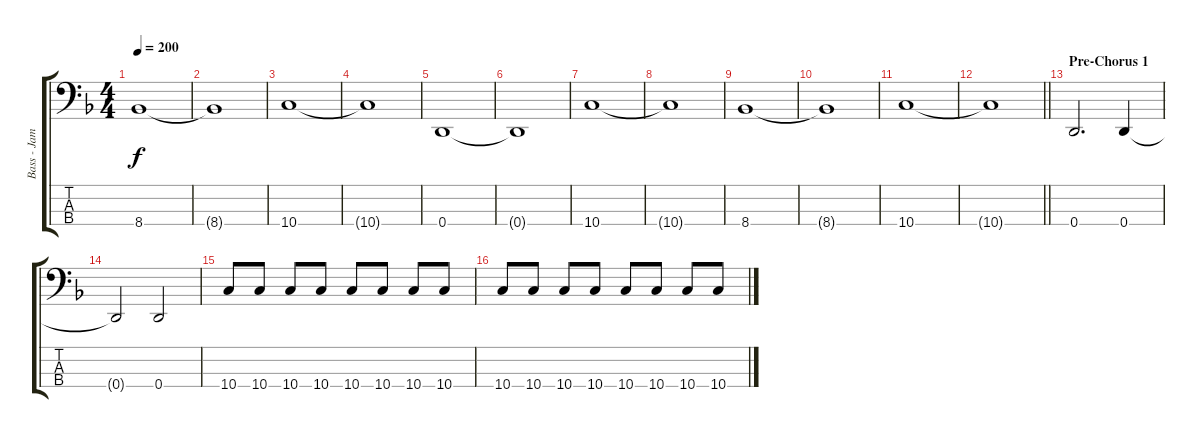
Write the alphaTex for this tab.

\track ("Bass - James Johnston" "Bass - Jam") {instrument electricbassfinger}
\staff {score tabs}
\tuning (G2 D2 A1 D1) {hide}
\ts (4 4)
\tempo 200
\clef f4
\ks f
8.4.1{dy f} |
8.4{t}.1 |
10.4.1 |
10.4{t}.1 |
0.4.1 |
0.4{t}.1 |
10.4.1 |
10.4{t}.1 |
8.4.1 |
8.4{t}.1 |
10.4.1 |
\barLineRight lightlight
10.4{t}.1 |
\section ("" "Pre-Chorus 1")
0.4.2{d} 0.4.4 |
0.4{t}.2 0.4.2 |
10.4.8 10.4.8 10.4.8 10.4.8 10.4.8 10.4.8 10.4.8 10.4.8 |
10.4.8 10.4.8 10.4.8 10.4.8 10.4.8 10.4.8 10.4.8 10.4.8
